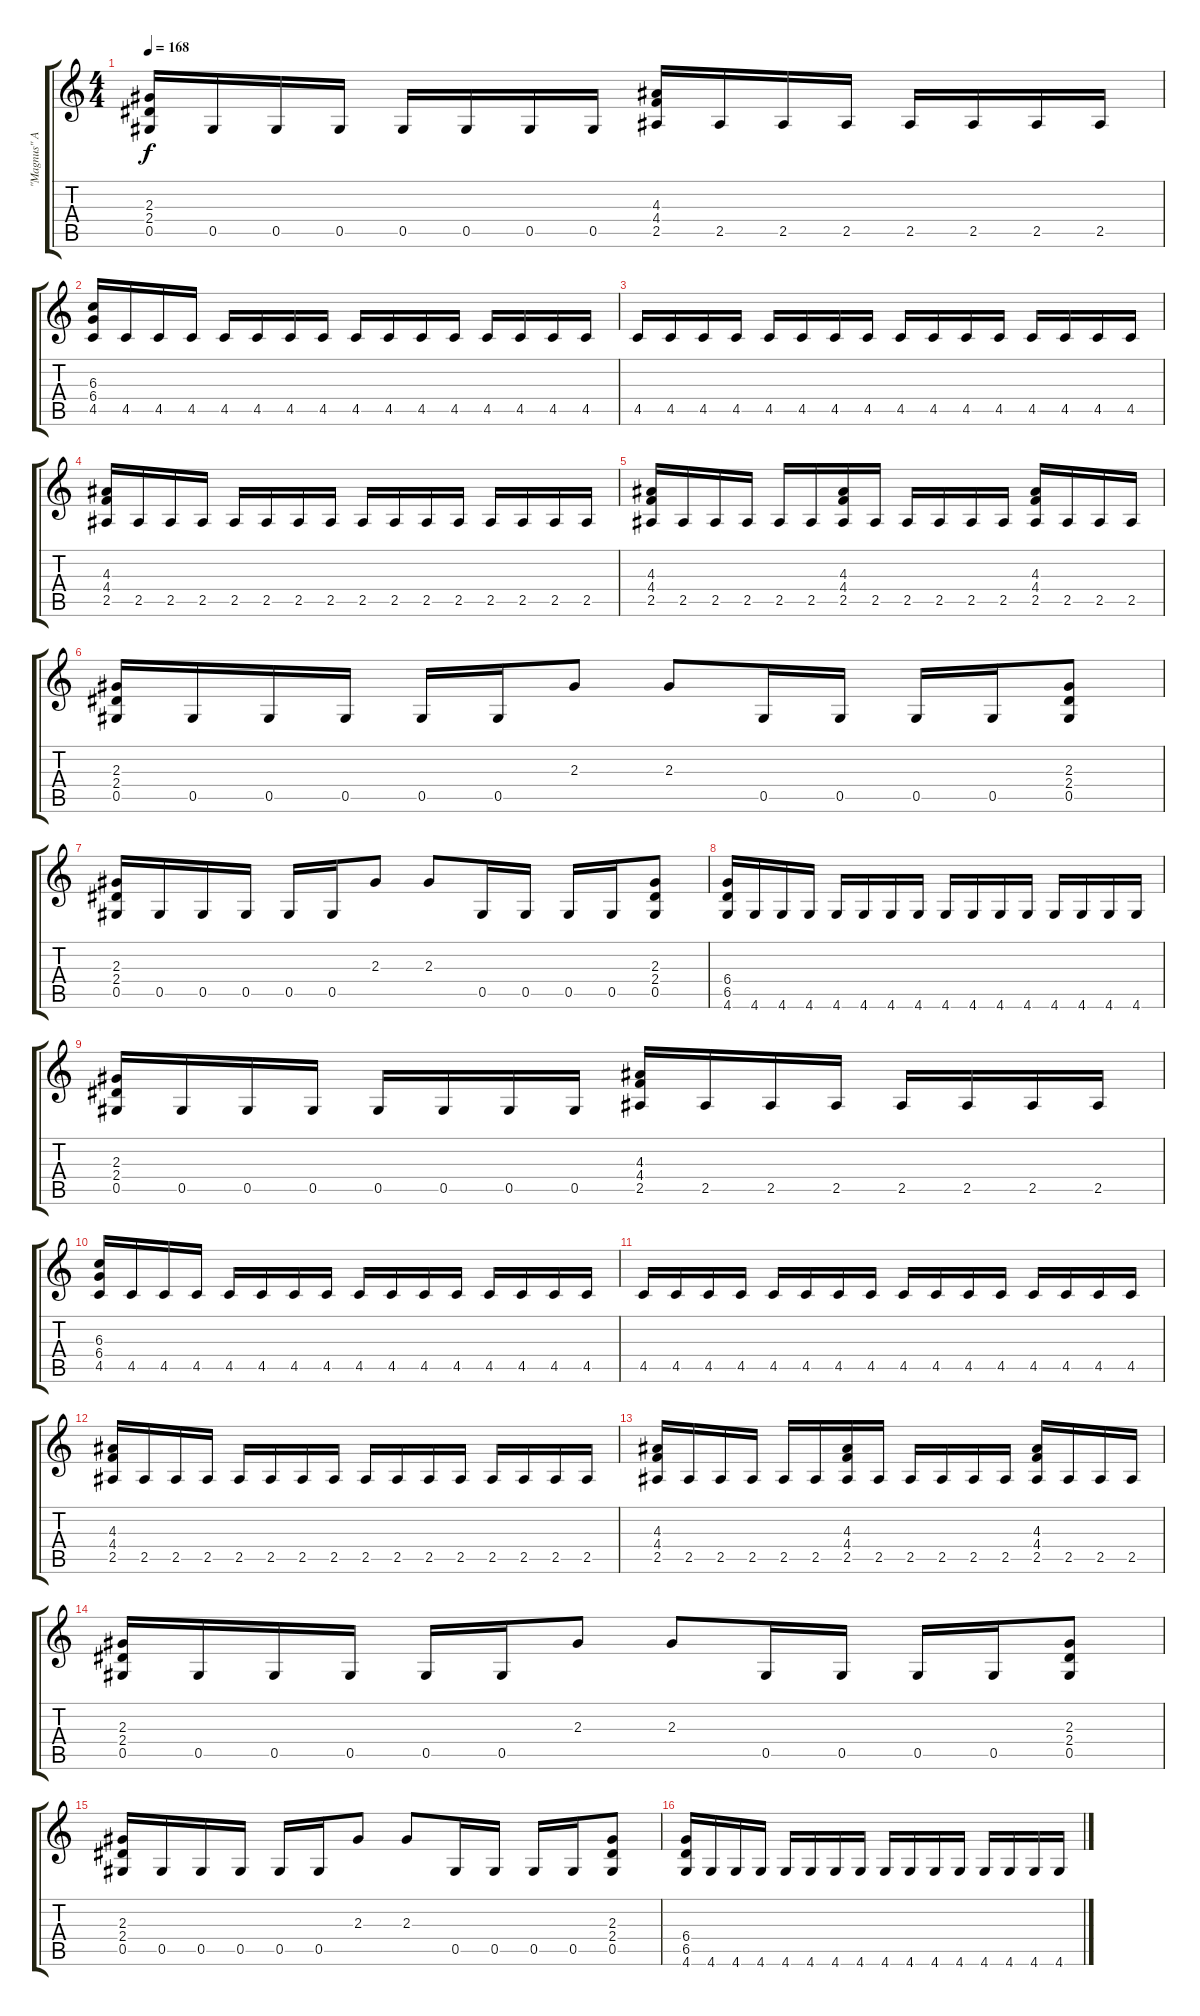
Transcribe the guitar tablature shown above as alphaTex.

\track ("\"Magnus\" Armin Siepen" "\"Magnus\" A") {instrument distortionguitar}
\staff {score tabs}
\tuning (Eb4 Bb3 Gb3 Db3 Ab2 Eb2) {hide}
\ts (4 4)
\tempo 168
\clef g2
\ks c
(2.3 2.4 0.5).16{dy f} 0.5.16 0.5.16 0.5.16 0.5.16 0.5.16 0.5.16 0.5.16 (4.3 4.4 2.5).16 2.5.16 2.5.16 2.5.16 2.5.16 2.5.16 2.5.16 2.5.16 |
(6.3 6.4 4.5).16 4.5.16 4.5.16 4.5.16 4.5.16 4.5.16 4.5.16 4.5.16 4.5.16 4.5.16 4.5.16 4.5.16 4.5.16 4.5.16 4.5.16 4.5.16 |
4.5.16 4.5.16 4.5.16 4.5.16 4.5.16 4.5.16 4.5.16 4.5.16 4.5.16 4.5.16 4.5.16 4.5.16 4.5.16 4.5.16 4.5.16 4.5.16 |
(4.3 4.4 2.5).16 2.5.16 2.5.16 2.5.16 2.5.16 2.5.16 2.5.16 2.5.16 2.5.16 2.5.16 2.5.16 2.5.16 2.5.16 2.5.16 2.5.16 2.5.16 |
(4.3 4.4 2.5).16 2.5.16 2.5.16 2.5.16 2.5.16 2.5.16 (4.3 4.4 2.5).16 2.5.16 2.5.16 2.5.16 2.5.16 2.5.16 (4.3 4.4 2.5).16 2.5.16 2.5.16 2.5.16 |
(2.3 2.4 0.5).16 0.5.16 0.5.16 0.5.16 0.5.16 0.5.16 2.3.8 2.3.8 0.5.16 0.5.16 0.5.16 0.5.16 (2.3 2.4 0.5).8 |
(2.3 2.4 0.5).16 0.5.16 0.5.16 0.5.16 0.5.16 0.5.16 2.3.8 2.3.8 0.5.16 0.5.16 0.5.16 0.5.16 (2.3 2.4 0.5).8 |
(6.4 6.5 4.6).16 4.6.16 4.6.16 4.6.16 4.6.16 4.6.16 4.6.16 4.6.16 4.6.16 4.6.16 4.6.16 4.6.16 4.6.16 4.6.16 4.6.16 4.6.16 |
(2.3 2.4 0.5).16 0.5.16 0.5.16 0.5.16 0.5.16 0.5.16 0.5.16 0.5.16 (4.3 4.4 2.5).16 2.5.16 2.5.16 2.5.16 2.5.16 2.5.16 2.5.16 2.5.16 |
(6.3 6.4 4.5).16 4.5.16 4.5.16 4.5.16 4.5.16 4.5.16 4.5.16 4.5.16 4.5.16 4.5.16 4.5.16 4.5.16 4.5.16 4.5.16 4.5.16 4.5.16 |
4.5.16 4.5.16 4.5.16 4.5.16 4.5.16 4.5.16 4.5.16 4.5.16 4.5.16 4.5.16 4.5.16 4.5.16 4.5.16 4.5.16 4.5.16 4.5.16 |
(4.3 4.4 2.5).16 2.5.16 2.5.16 2.5.16 2.5.16 2.5.16 2.5.16 2.5.16 2.5.16 2.5.16 2.5.16 2.5.16 2.5.16 2.5.16 2.5.16 2.5.16 |
(4.3 4.4 2.5).16 2.5.16 2.5.16 2.5.16 2.5.16 2.5.16 (4.3 4.4 2.5).16 2.5.16 2.5.16 2.5.16 2.5.16 2.5.16 (4.3 4.4 2.5).16 2.5.16 2.5.16 2.5.16 |
(2.3 2.4 0.5).16 0.5.16 0.5.16 0.5.16 0.5.16 0.5.16 2.3.8 2.3.8 0.5.16 0.5.16 0.5.16 0.5.16 (2.3 2.4 0.5).8 |
(2.3 2.4 0.5).16 0.5.16 0.5.16 0.5.16 0.5.16 0.5.16 2.3.8 2.3.8 0.5.16 0.5.16 0.5.16 0.5.16 (2.3 2.4 0.5).8 |
(6.4 6.5 4.6).16 4.6.16 4.6.16 4.6.16 4.6.16 4.6.16 4.6.16 4.6.16 4.6.16 4.6.16 4.6.16 4.6.16 4.6.16 4.6.16 4.6.16 4.6.16
